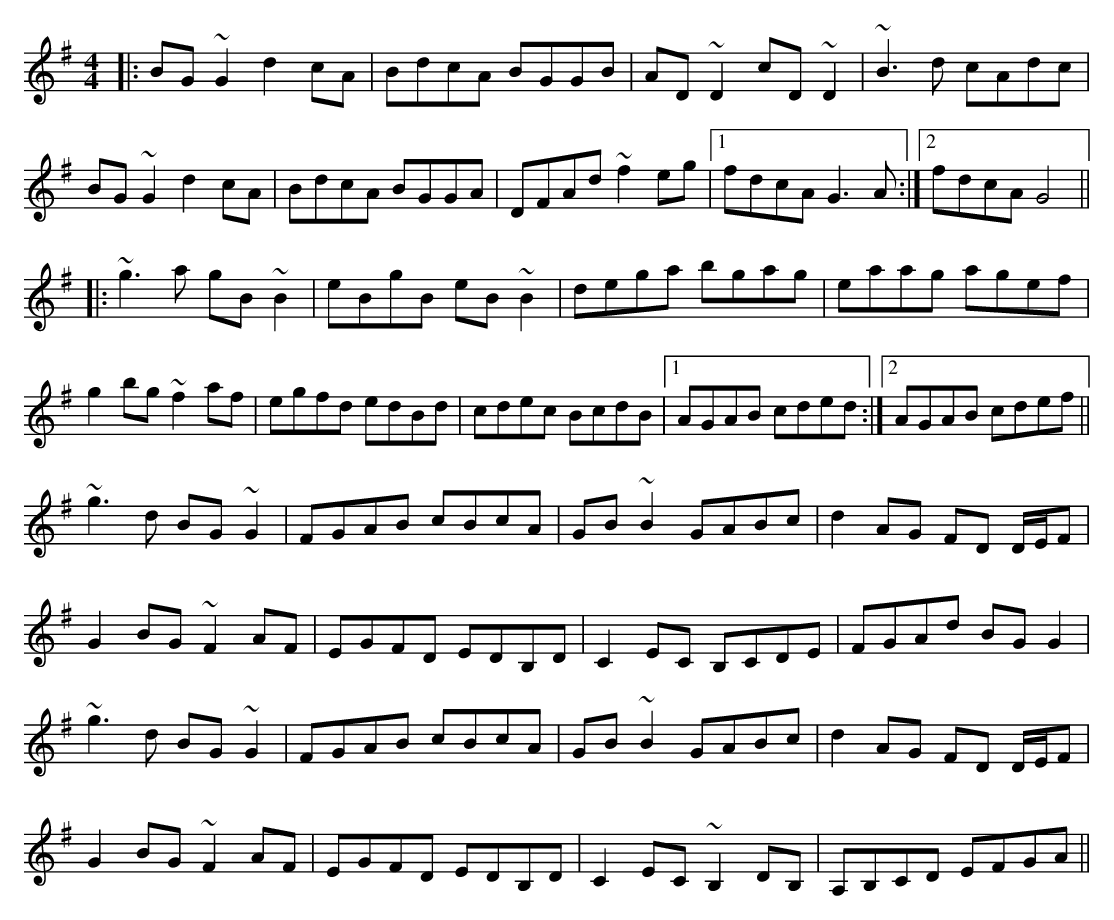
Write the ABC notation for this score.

X:1
M:4/4
K:G
|:BG~G2 d2 cA|BdcA BGGB|AD~D2 cD~D2|~B3 d cAdc|
BG~G2 d2 cA|BdcA BGGA|DFAd ~f2 eg|1 fdcA G3A:|2 fdcA G4||
|:~g3 a gB~B2|eBgB eB ~B2|dega bgag|eaag agef|
g2bg ~f2 af|egfd edBd|cdec BcdB|1 AGAB cded:|2 AGAB cdef||
~g3 d BG ~G2|FGAB cBcA|GB ~B2 GABc|d2 AG FD D/E/F|
G2 BG ~F2 AF|EGFD EDB,D|C2 EC B,CDE|FGAd BG G2|
~g3 d BG ~G2|FGAB cBcA|GB ~B2 GABc|d2 AG FD D/E/F|
G2 BG ~F2 AF|EGFD EDB,D|C2 EC ~B,2 DB,|A,B,CD EFGA||
